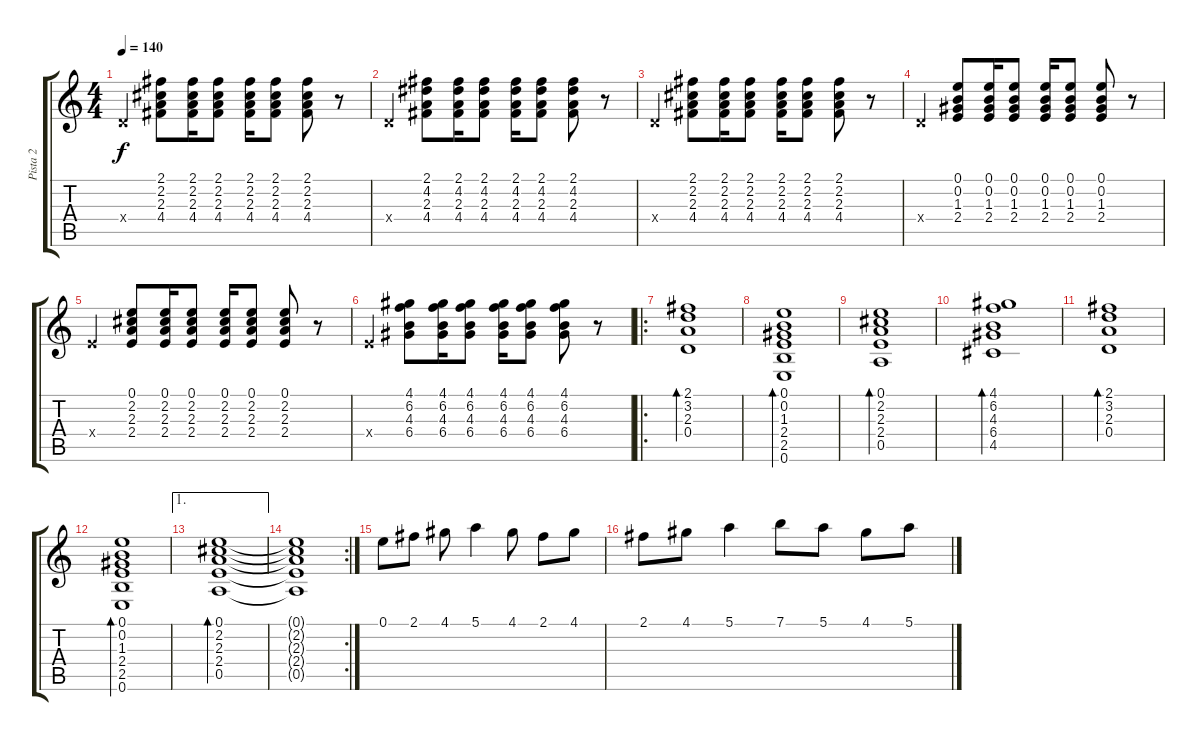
\track ("Pista 2" "Pista 2") {instrument electricguitarclean}
\staff {score tabs}
\tuning (E4 B3 G3 D3 A2 E2) {hide}
\ts (4 4)
\tempo 140
\clef g2
\ks c
0.4{x}.4{dy f} (2.1 2.2 2.3 4.4).8 (2.1 2.2 2.3 4.4).16 (2.1 2.2 2.3 4.4).8 (2.1 2.2 2.3 4.4).16 (2.1 2.2 2.3 4.4).8 (2.1 2.2 2.3 4.4).8 r.8 |
0.4{x}.4 (2.1 4.2 2.3 4.4).8 (2.1 4.2 2.3 4.4).16 (2.1 4.2 2.3 4.4).8 (2.1 4.2 2.3 4.4).16 (2.1 4.2 2.3 4.4).8 (2.1 4.2 2.3 4.4).8 r.8 |
0.4{x}.4 (2.1 2.2 2.3 4.4).8 (2.1 2.2 2.3 4.4).16 (2.1 2.2 2.3 4.4).8 (2.1 2.2 2.3 4.4).16 (2.1 2.2 2.3 4.4).8 (2.1 2.2 2.3 4.4).8 r.8 |
0.4{x}.4 (0.1 0.2 1.3 2.4).8 (0.1 0.2 1.3 2.4).16 (0.1 0.2 1.3 2.4).8 (0.1 0.2 1.3 2.4).16 (0.1 0.2 1.3 2.4).8 (0.1 0.2 1.3 2.4).8 r.8 |
2.4{x}.4 (0.1 2.2 2.3 2.4).8 (0.1 2.2 2.3 2.4).16 (0.1 2.2 2.3 2.4).8 (0.1 2.2 2.3 2.4).16 (0.1 2.2 2.3 2.4).8 (0.1 2.2 2.3 2.4).8 r.8 |
2.4{x}.4 (4.1 6.2 4.3 6.4).8 (4.1 6.2 4.3 6.4).16 (4.1 6.2 4.3 6.4).8 (4.1 6.2 4.3 6.4).16 (4.1 6.2 4.3 6.4).8 (4.1 6.2 4.3 6.4).8 r.8 |
\ro
(2.1 3.2 2.3 0.4).1{bd 480 instrument electricguitarclean} |
(0.1 0.2 1.3 2.4 2.5 0.6).1{bd 480} |
(0.1 2.2 2.3 2.4 0.5).1{bd 480} |
(4.1 6.2 4.3 6.4 4.5).1{bd 480} |
(2.1 3.2 2.3 0.4).1{bd 480} |
(0.1 0.2 1.3 2.4 2.5 0.6).1{bd 480} |
\ae 1
(0.1 2.2 2.3 2.4 0.5).1{bd 480} |
\rc 2
(0.1{t} 2.2{t} 2.3{t} 2.4{t} 0.5{t}).1 |
0.1.8 2.1.8 4.1.8 5.1.4 4.1.8 2.1.8 4.1.8 |
2.1.8 4.1.8 5.1.4 7.1.8 5.1.8 4.1.8 5.1.8
